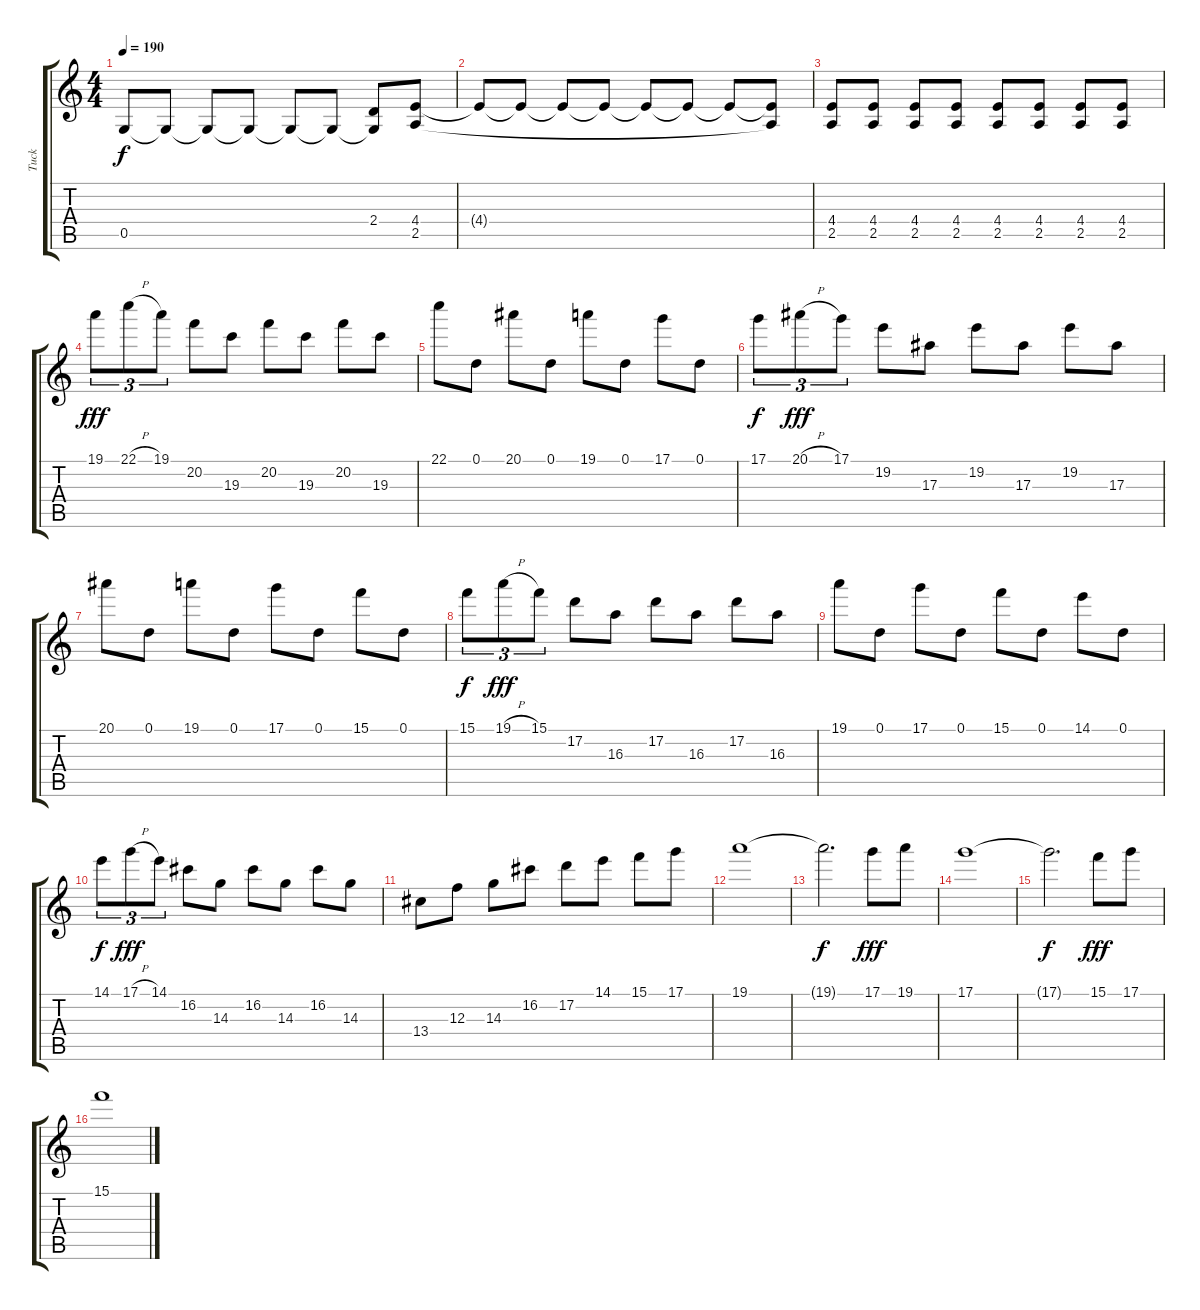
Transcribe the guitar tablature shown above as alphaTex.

\track ("Tuck" "Tuck") {instrument distortionguitar}
\staff {score tabs}
\tuning (D4 A3 F3 C3 G2 C2) {hide}
\ts (4 4)
\tempo 190
\clef g2
\ks c
0.5{t}.8{dy f} 0.5{t}.8 0.5{t}.8 0.5{t}.8 0.5{t}.8 0.5{t}.8 (2.4{t} 0.5{t}).8 (4.4 2.5).8 |
4.4{t}.8 4.4{t}.8 4.4{t}.8 4.4{t}.8 4.4{t}.8 4.4{t}.8 4.4{t}.8 (4.4{t} 2.5{t}).8 |
(4.4 2.5).8 (4.4 2.5).8 (4.4 2.5).8 (4.4 2.5).8 (4.4 2.5).8 (4.4 2.5).8 (4.4 2.5).8 (4.4 2.5).8 |
19.1.8{tu (3 2) dy fff instrument distortionguitar} 22.1{h}.8{tu (3 2)} 19.1.8{tu (3 2)} 20.2.8 19.3.8 20.2.8 19.3.8 20.2.8 19.3.8 |
22.1.8 0.1.8 20.1.8 0.1.8 19.1.8 0.1.8 17.1.8 0.1.8 |
17.1.8{tu (3 2) dy f} 20.1{h}.8{tu (3 2) dy fff} 17.1.8{tu (3 2)} 19.2.8 17.3.8 19.2.8 17.3.8 19.2.8 17.3.8 |
20.1.8 0.1.8 19.1.8 0.1.8 17.1.8 0.1.8 15.1.8 0.1.8 |
15.1.8{tu (3 2) dy f} 19.1{h}.8{tu (3 2) dy fff} 15.1.8{tu (3 2)} 17.2.8 16.3.8 17.2.8 16.3.8 17.2.8 16.3.8 |
19.1.8 0.1.8 17.1.8 0.1.8 15.1.8 0.1.8 14.1.8 0.1.8 |
14.1.8{tu (3 2) dy f} 17.1{h}.8{tu (3 2) dy fff} 14.1.8{tu (3 2)} 16.2.8 14.3.8 16.2.8 14.3.8 16.2.8 14.3.8 |
13.4.8 12.3.8 14.3.8 16.2.8 17.2.8 14.1.8 15.1.8 17.1.8 |
19.1.1 |
19.1{t}.2{d dy f} 17.1.8{dy fff} 19.1.8 |
17.1.1 |
17.1{t}.2{d dy f} 15.1.8{dy fff} 17.1.8 |
15.1.1
